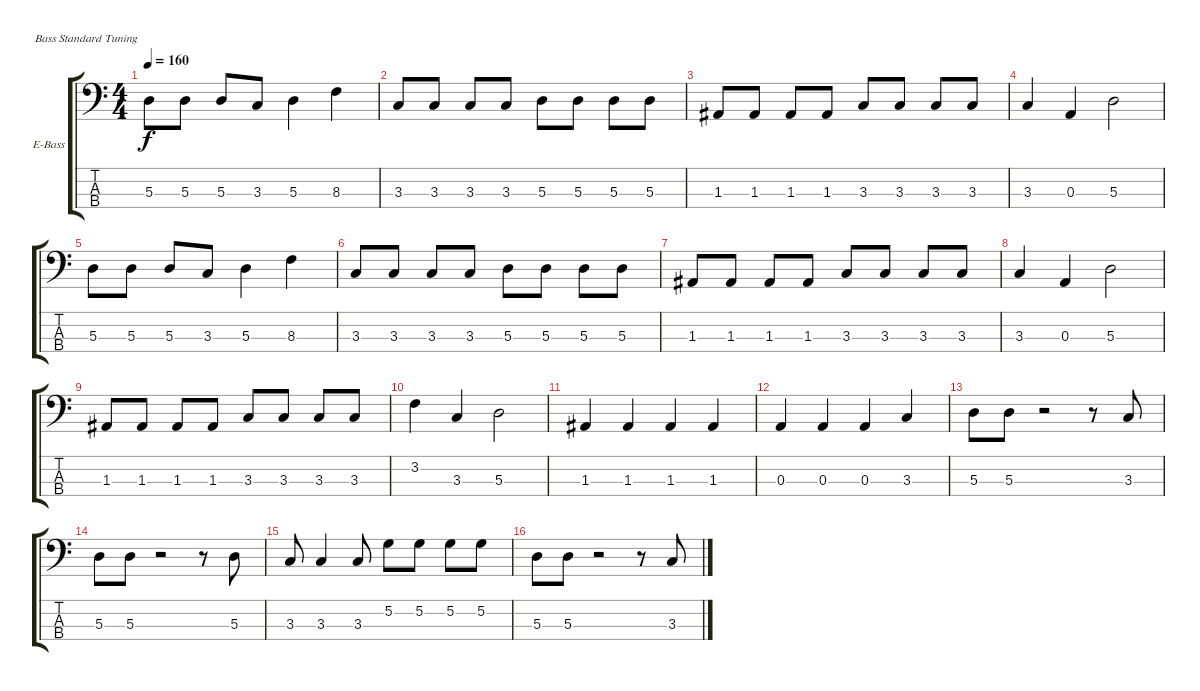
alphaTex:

\defaultSystemsLayout 4
\bracketExtendMode groupsimilarinstruments
\firstSystemTrackNameOrientation horizontal
\otherSystemsTrackNameOrientation horizontal
\track ("Electric Bass" "E-Bass") {instrument electricbassfinger}
\staff {score tabs}
\tuning (G2 D2 A1 E1)
\ts (4 4)
\tempo 160
\clef f4
\ks c
5.3.8{dy f} 5.3.8 5.3.8 3.3.8 5.3.4 8.3.4 |
3.3.8 3.3.8 3.3.8 3.3.8 5.3.8 5.3.8 5.3.8 5.3.8 |
1.3.8 1.3.8 1.3.8 1.3.8 3.3.8 3.3.8 3.3.8 3.3.8 |
3.3.4 0.3.4 5.3.2 |
5.3.8 5.3.8 5.3.8 3.3.8 5.3.4 8.3.4 |
3.3.8 3.3.8 3.3.8 3.3.8 5.3.8 5.3.8 5.3.8 5.3.8 |
1.3.8 1.3.8 1.3.8 1.3.8 3.3.8 3.3.8 3.3.8 3.3.8 |
3.3.4 0.3.4 5.3.2 |
1.3.8 1.3.8 1.3.8 1.3.8 3.3.8 3.3.8 3.3.8 3.3.8 |
3.2.4 3.3.4 5.3.2 |
1.3.4 1.3.4 1.3.4 1.3.4 |
0.3.4 0.3.4 0.3.4 3.3.4 |
5.3.8 5.3.8 r.2 r.8 3.3.8 |
5.3.8 5.3.8 r.2 r.8 5.3.8 |
3.3.8 3.3.4 3.3.8 5.2.8 5.2.8 5.2.8 5.2.8 |
5.3.8 5.3.8 r.2 r.8 3.3.8
